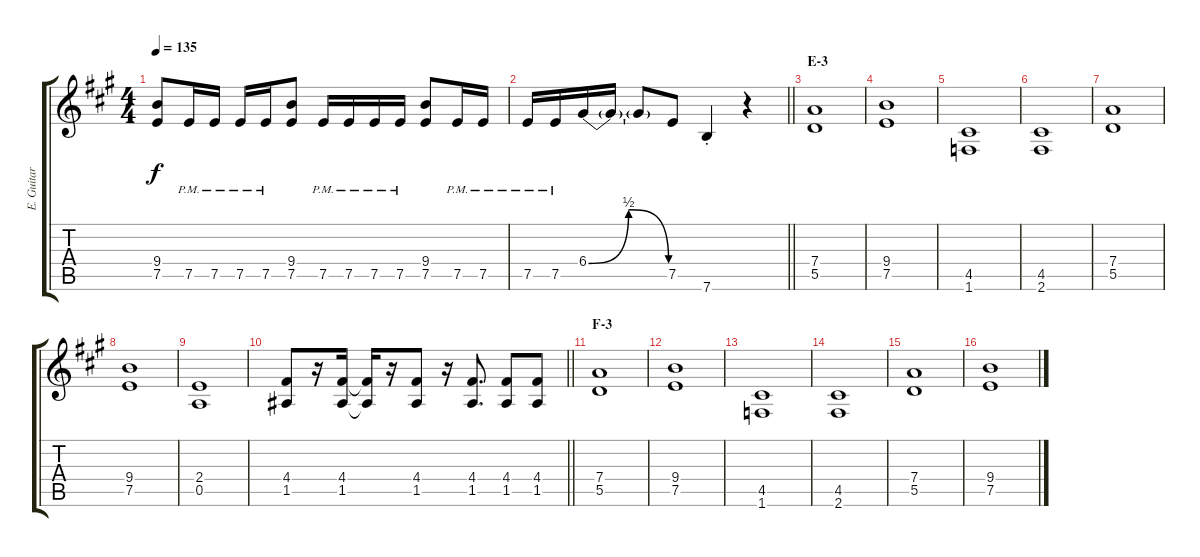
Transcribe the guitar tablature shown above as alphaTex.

\track ("E. Guitar II" "E. Guitar ") {instrument overdrivenguitar}
\staff {score tabs}
\tuning (E4 B3 G3 D3 A2 E2) {hide}
\ts (4 4)
\tempo 135
\clef g2
\ks a
(9.4 7.5).8{dy f} 7.5{pm}.16 7.5{pm}.16 7.5{pm}.16 7.5{pm}.16 (9.4 7.5).8 7.5{pm}.16 7.5{pm}.16 7.5{pm}.16 7.5{pm}.16 (9.4 7.5).8 7.5{pm}.16 7.5{pm}.16 |
\barLineRight lightlight
7.5{pm}.16 7.5{pm}.16 6.4{be (bendrelease 0 0 30 2 30 2 60 0)}.16 6.4{t}.16 6.4{t}.8 7.5.8 7.6{st}.4 r.4 |
\section ("" "E-3")
(7.4 5.5).1 |
(9.4 7.5).1 |
(4.5 1.6).1 |
(4.5 2.6).1 |
(7.4 5.5).1 |
(9.4 7.5).1 |
(2.4 0.5).1 |
\barLineRight lightlight
(4.4 1.5).8 r.16 (4.4 1.5).16 (4.4{t} 1.5{t}).16 r.16 (4.4 1.5).8 r.16 (4.4 1.5).8{d} (4.4 1.5).8 (4.4 1.5).8 |
\section ("" "F-3")
(7.4 5.5).1 |
(9.4 7.5).1 |
(4.5 1.6).1 |
(4.5 2.6).1 |
(7.4 5.5).1 |
(9.4 7.5).1
